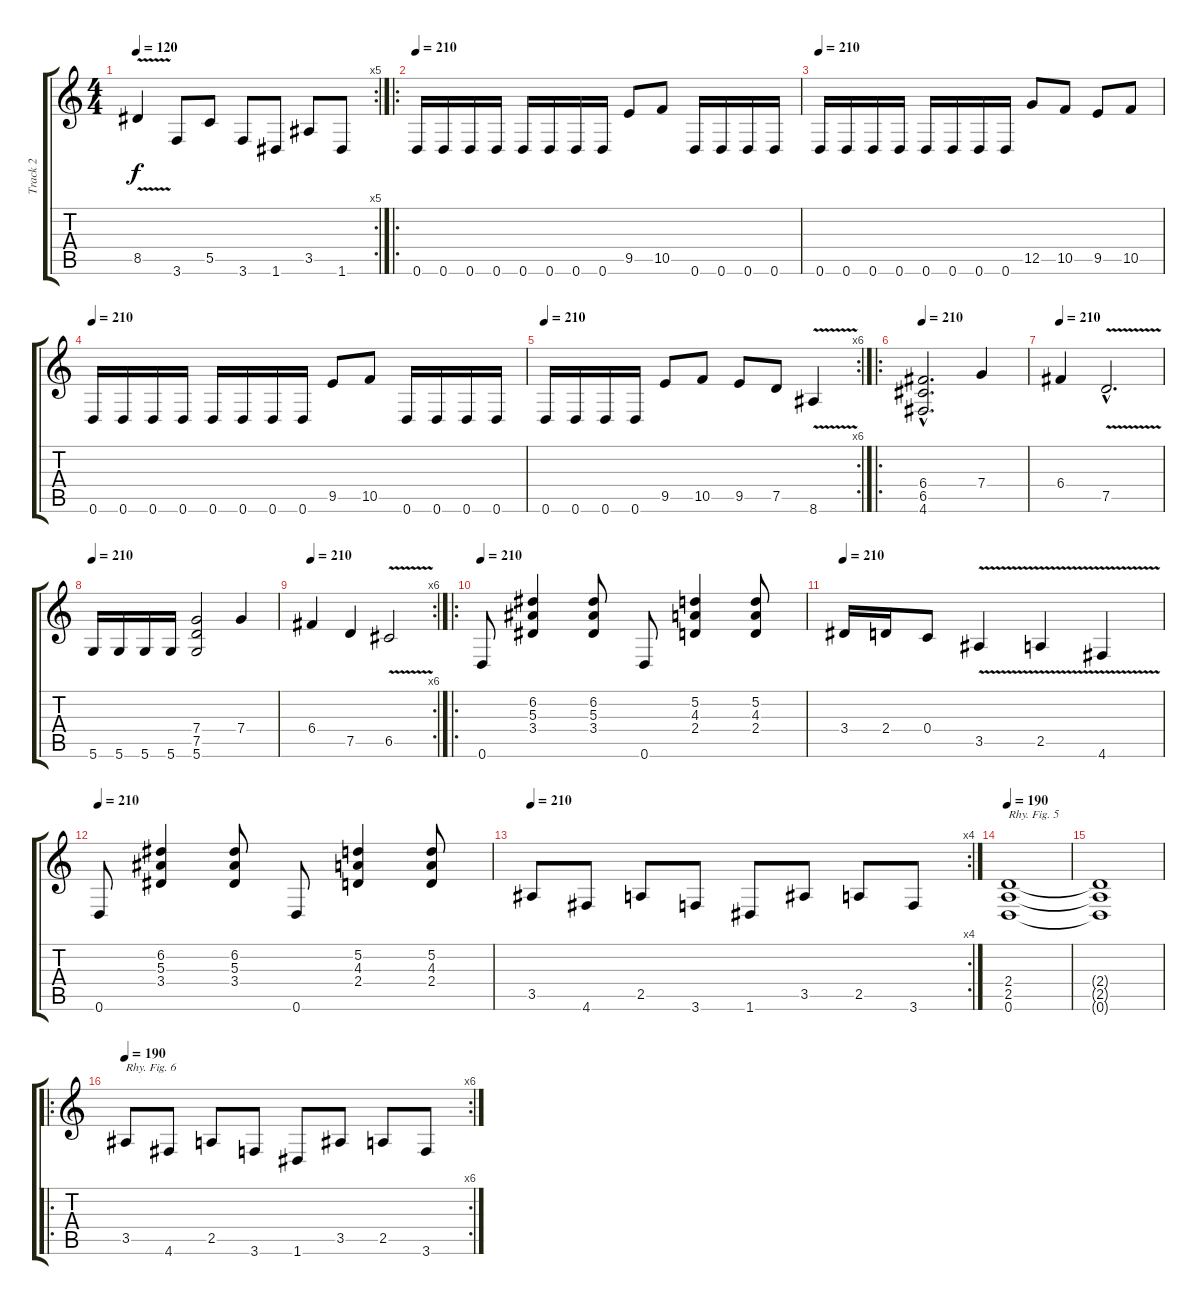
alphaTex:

\track ("Track 2" "Track 2") {instrument distortionguitar}
\staff {score tabs}
\tuning (D4 A3 F3 C3 G2 D2) {hide}
\rc 5
\ts (4 4)
\tempo 120
\clef g2
\ks c
8.5{v t}.4{dy f} 3.6.8 5.5.8 3.6.8 1.6.8 3.5.8 1.6.8 |
\ro
\tempo 210
0.6.16 0.6.16 0.6.16 0.6.16 0.6.16 0.6.16 0.6.16 0.6.16 9.5.8 10.5.8 0.6.16 0.6.16 0.6.16 0.6.16 |
\tempo 210
0.6.16 0.6.16 0.6.16 0.6.16 0.6.16 0.6.16 0.6.16 0.6.16 12.5.8 10.5.8 9.5.8 10.5.8 |
\tempo 210
0.6.16 0.6.16 0.6.16 0.6.16 0.6.16 0.6.16 0.6.16 0.6.16 9.5.8 10.5.8 0.6.16 0.6.16 0.6.16 0.6.16 |
\rc 6
\tempo 210
0.6.16 0.6.16 0.6.16 0.6.16 9.5.8 10.5.8 9.5.8 7.5.8 8.6{v}.4 |
\ro
\tempo 210
(6.4{hac} 6.5{hac} 4.6{hac}).2{d} 7.4.4 |
\tempo 210
6.4.4 7.5{v hac}.2{d} |
\tempo 210
5.6.16 5.6.16 5.6.16 5.6.16 (7.4 7.5 5.6).2 7.4.4 |
\rc 6
\tempo 210
6.4.4 7.5.4 6.5{v}.2 |
\ro
\tempo 210
0.6.8 (6.2 5.3 3.4).4 (6.2 5.3 3.4).8 0.6.8 (5.2 4.3 2.4).4 (5.2 4.3 2.4).8 |
\tempo 210
3.4.16 2.4.16 0.4.8 3.5{v}.4 2.5{v}.4 4.6{v}.4 |
\tempo 210
0.6.8 (6.2 5.3 3.4).4 (6.2 5.3 3.4).8 0.6.8 (5.2 4.3 2.4).4 (5.2 4.3 2.4).8 |
\rc 4
\tempo 210
3.5.8 4.6.8 2.5.8 3.6.8 1.6.8 3.5.8 2.5.8 3.6.8 |
\tempo 190
(2.4 2.5 0.6).1{txt "Rhy. Fig. 5"} |
(2.4{t} 2.5{t} 0.6{t}).1 |
\ro
\rc 6
\tempo 190
3.5.8{txt "Rhy. Fig. 6"} 4.6.8 2.5.8 3.6.8 1.6.8 3.5.8 2.5.8 3.6.8
